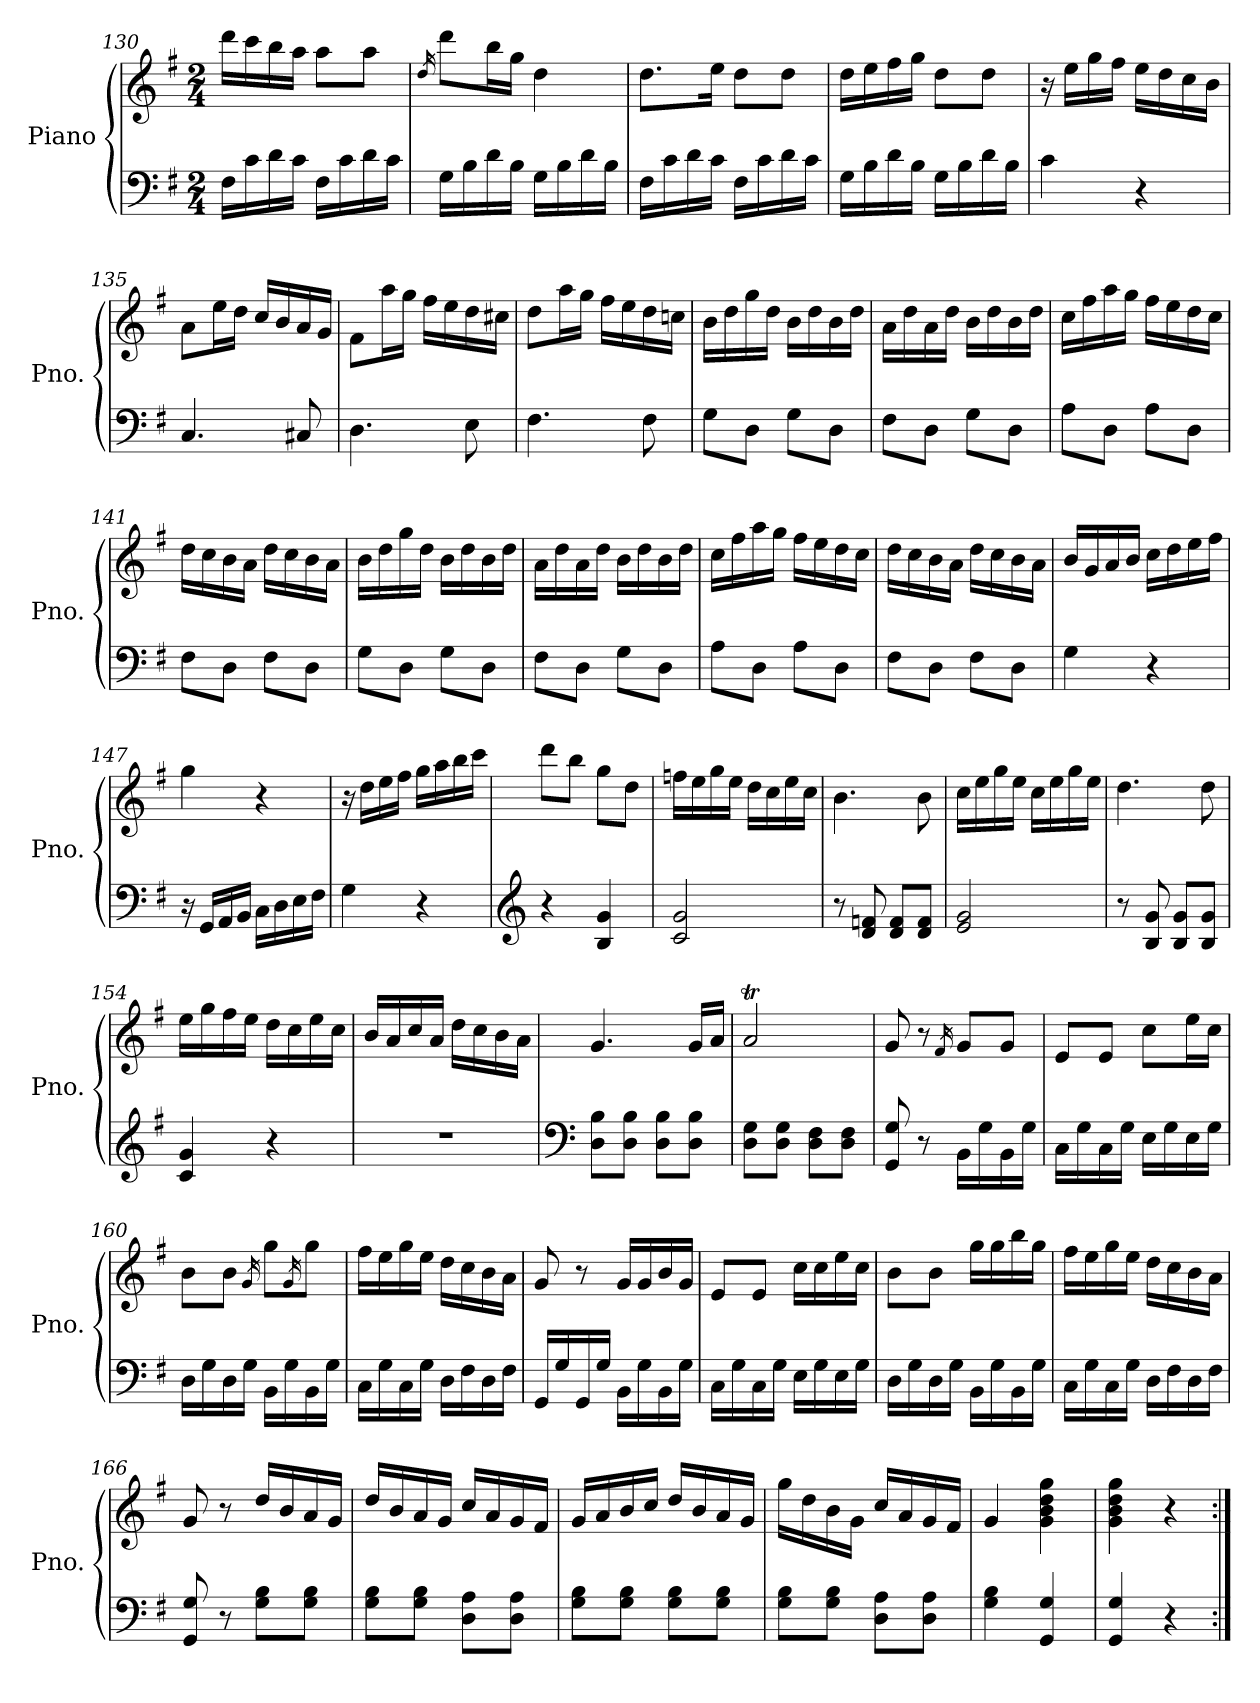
**kern	**kern
*part1	*part1
*staff2	*staff1
*I"Piano	*
*I'Pno.	*
*clefF4	*clefG2
*k[f#]	*k[f#]
*G:	*G:
*M2/4	*M2/4
=130	=130
16F#\LL	16ddd\LL
16c\	16ccc\
16d\	16bb\
16c\JJ	16aa\JJ
16F#\LL	8aa\L
16c\	.
16d\	8aa\J
16c\JJ	.
=131	=131
.	16qdd/
16G\LL	8ddd\L
16B\	.
16d\	16bb\L
16B\JJ	16gg\JJ
16G\LL	4dd\
16B\	.
16d\	.
16B\JJ	.
!!LO:LB:g=z
=132	=132
16F#\LL	8.dd\L
16c\	.
16d\	.
16c\JJ	16ee\Jk
16F#\LL	8dd\L
16c\	.
16d\	8dd\J
16c\JJ	.
=133	=133
16G\LL	16dd\LL
16B\	16ee\
16d\	16ff#\
16B\JJ	16gg\JJ
16G\LL	8dd\L
16B\	.
16d\	8dd\J
16B\JJ	.
!!LO:PB:g=z
=134	=134
4c\	16r
.	16ee\LL
.	16gg\
.	16ff#\JJ
4r	16ee\LL
.	16dd\
.	16cc\
.	16b\JJ
=135	=135
4.C/	8a\L
.	16ee\L
.	16dd\JJ
.	16cc/LL
.	16b/
8C#X/	16a/
.	16g/JJ
=136	=136
4.D\	8f#\L
.	16aa\L
.	16gg\JJ
.	16ff#\LL
.	16ee\
8E\	16dd\
.	16cc#X\JJ
=137	=137
4.F#\	8dd\L
.	16aa\L
.	16gg\JJ
.	16ff#\LL
.	16ee\
8F#\	16dd\
.	16ccn\JJ
=138	=138
8G\L	16b\LL
.	16dd\
8D\J	16gg\
.	16dd\JJ
8G\L	16b\LL
.	16dd\
8D\J	16b\
.	16dd\JJ
!!LO:LB:g=z
=139	=139
8F#\L	16a\LL
.	16dd\
8D\J	16a\
.	16dd\JJ
8G\L	16b\LL
.	16dd\
8D\J	16b\
.	16dd\JJ
!!LO:LB:g=z
=140	=140
8A\L	16cc\LL
.	16ff#\
8D\J	16aa\
.	16gg\JJ
8A\L	16ff#\LL
.	16ee\
8D\J	16dd\
.	16cc\JJ
=141	=141
8F#\L	16dd\LL
.	16cc\
8D\J	16b\
.	16a\JJ
8F#\L	16dd\LL
.	16cc\
8D\J	16b\
.	16a\JJ
=142	=142
8G\L	16b\LL
.	16dd\
8D\J	16gg\
.	16dd\JJ
8G\L	16b\LL
.	16dd\
8D\J	16b\
.	16dd\JJ
=143	=143
8F#\L	16a\LL
.	16dd\
8D\J	16a\
.	16dd\JJ
8G\L	16b\LL
.	16dd\
8D\J	16b\
.	16dd\JJ
=144	=144
8A\L	16cc\LL
.	16ff#\
8D\J	16aa\
.	16gg\JJ
8A\L	16ff#\LL
.	16ee\
8D\J	16dd\
.	16cc\JJ
!!LO:LB:g=z
=145	=145
8F#\L	16dd\LL
.	16cc\
8D\J	16b\
.	16a\JJ
8F#\L	16dd\LL
.	16cc\
8D\J	16b\
.	16a\JJ
!!LO:LB:g=z
=146	=146
4G\	16b/LL
.	16g/
.	16a/
.	16b/JJ
4r	16cc\LL
.	16dd\
.	16ee\
.	16ff#\JJ
=147	=147
16r	4gg\
16GG/LL	.
16AA/	.
16BB/JJ	.
16C\LL	4r
16D\	.
16E\	.
16F#\JJ	.
=148	=148
4G\	16r
.	16dd\LL
.	16ee\
.	16ff#\JJ
4r	16gg\LL
.	16aa\
.	16bb\
.	16ccc\JJ
=149	=149
*clefG2	*
4r	8ddd\L
.	8bb\J
4B/ 4g/	8gg\L
.	8dd\J
=150	=150
2c/ 2g/	16ffn\LL
.	16ee\
.	16gg\
.	16ee\JJ
.	16dd\LL
.	16cc\
.	16ee\
.	16cc\JJ
!!LO:LB:g=z
=151	=151
8r	4.b\
8d/ 8fn/	.
8d/ 8f/L	.
8d/ 8f/J	8b\
!!LO:PB:g=z
=152	=152
2e/ 2g/	16cc\LL
.	16ee\
.	16gg\
.	16ee\JJ
.	16cc\LL
.	16ee\
.	16gg\
.	16ee\JJ
=153	=153
8r	4.dd\
8B/ 8g/	.
8B/ 8g/L	.
8B/ 8g/J	8dd\
=154	=154
4c/ 4g/	16ee\LL
.	16gg\
.	16ff#\
.	16ee\JJ
4r	16dd\LL
.	16cc\
.	16ee\
.	16cc\JJ
=155	=155
2r	16b/LL
.	16a/
.	16cc/
.	16a/JJ
.	16dd\LL
.	16cc\
.	16b\
.	16a\JJ
=156	=156
*clefF4	*
8D\ 8B\L	4.g/
8D\ 8B\J	.
8D\ 8B\L	.
8D\ 8B\J	16g/LL
.	16a/JJ
=157	=157
8D\ 8G\L	2aT/
8D\ 8G\J	.
8D\ 8F#\L	.
8D\ 8F#\J	.
!!LO:LB:g=z
=158	=158
8GG/ 8G/	8g/
8r	8r
.	16qf#/
16BB\LL	8g/L
16G\	.
16BB\	8g/J
16G\JJ	.
!!LO:LB:g=z
=159	=159
16C\LL	8e/L
16G\	.
16C\	8e/J
16G\JJ	.
16E\LL	8cc\L
16G\	.
16E\	16ee\L
16G\JJ	16cc\JJ
=160	=160
16D\LL	8b\L
16G\	.
16D\	8b\J
16G\JJ	.
.	16qg/
16BB\LL	8gg\L
16G\	.
.	16qg/
16BB\	8gg\J
16G\JJ	.
=161	=161
16C\LL	16ff#\LL
16G\	16ee\
16C\	16gg\
16G\JJ	16ee\JJ
16D\LL	16dd\LL
16F#\	16cc\
16D\	16b\
16F#\JJ	16a\JJ
=162	=162
16GG/LL	8g/
16G/	.
16GG/	8r
16G/JJ	.
16BB\LL	16g/LL
16G\	16g/
16BB\	16b/
16G\JJ	16g/JJ
=163	=163
16C\LL	8e/L
16G\	.
16C\	8e/J
16G\JJ	.
16E\LL	16cc\LL
16G\	16cc\
16E\	16ee\
16G\JJ	16cc\JJ
!!LO:LB:g=z
=164	=164
16D\LL	8b\L
16G\	.
16D\	8b\J
16G\JJ	.
16BB\LL	16gg\LL
16G\	16gg\
16BB\	16bb\
16G\JJ	16gg\JJ
!!LO:LB:g=z
=165	=165
16C\LL	16ff#\LL
16G\	16ee\
16C\	16gg\
16G\JJ	16ee\JJ
16D\LL	16dd\LL
16F#\	16cc\
16D\	16b\
16F#\JJ	16a\JJ
=166	=166
8GG/ 8G/	8g/
8r	8r
8G\ 8B\L	16dd/LL
.	16b/
8G\ 8B\J	16a/
.	16g/JJ
=167	=167
8G\ 8B\L	16dd/LL
.	16b/
8G\ 8B\J	16a/
.	16g/JJ
8D\ 8A\L	16cc/LL
.	16a/
8D\ 8A\J	16g/
.	16f#/JJ
=168	=168
8G\ 8B\L	16g/LL
.	16a/
8G\ 8B\J	16b/
.	16cc/JJ
8G\ 8B\L	16dd/LL
.	16b/
8G\ 8B\J	16a/
.	16g/JJ
=169	=169
8G\ 8B\L	16gg\LL
.	16dd\
8G\ 8B\J	16b\
.	16g\JJ
8D\ 8A\L	16cc/LL
.	16a/
8D\ 8A\J	16g/
.	16f#/JJ
=170	=170
4G\ 4B\	4g/
4GG/ 4G/	4g\ 4b\ 4dd\ 4gg\
!!LO:LB:g=z
=171	=171
4GG/ 4G/	4g\ 4b\ 4dd\ 4gg\
4r	4r
=:|!	=:|!
*-	*-
